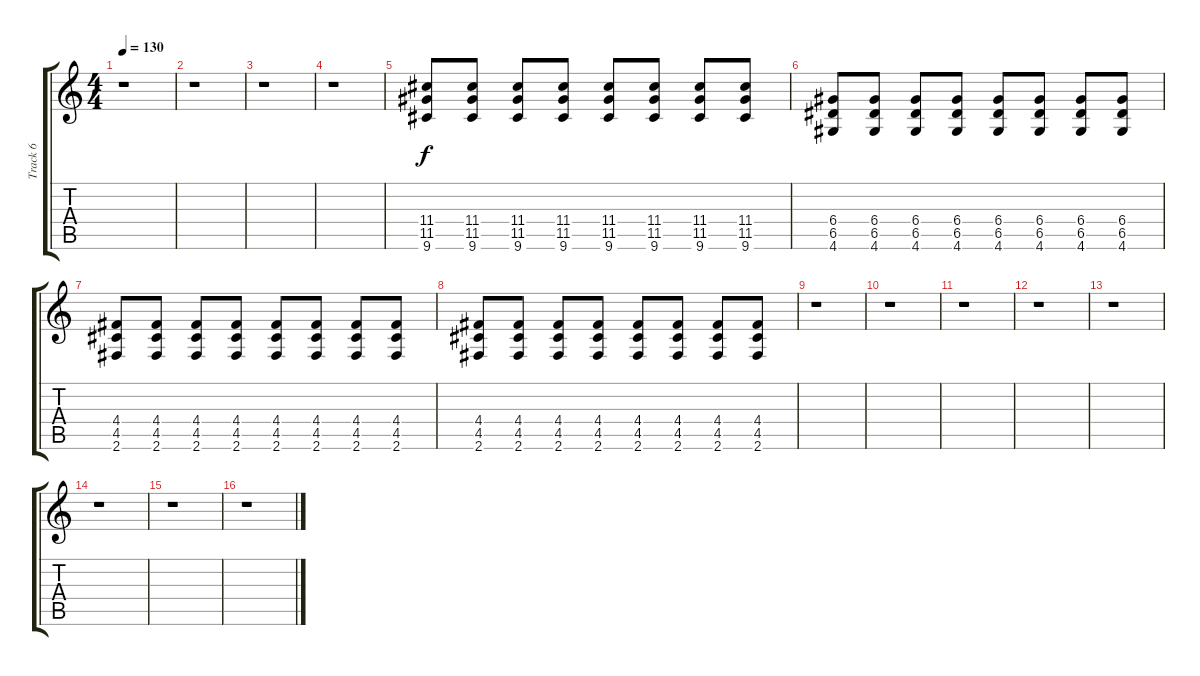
\track ("Track 6" "Track 6") {instrument overdrivenguitar}
\staff {score tabs}
\tuning (E4 B3 G3 D3 A2 E2) {hide}
\ts (4 4)
\tempo 130
\clef g2
\ks c
r.1{dy f} |
r.1 |
r.1 |
r.1 |
(11.4 11.5 9.6).8 (11.4 11.5 9.6).8 (11.4 11.5 9.6).8 (11.4 11.5 9.6).8 (11.4 11.5 9.6).8 (11.4 11.5 9.6).8 (11.4 11.5 9.6).8 (11.4 11.5 9.6).8 |
(6.4 6.5 4.6).8 (6.4 6.5 4.6).8 (6.4 6.5 4.6).8 (6.4 6.5 4.6).8 (6.4 6.5 4.6).8 (6.4 6.5 4.6).8 (6.4 6.5 4.6).8 (6.4 6.5 4.6).8 |
(4.4 4.5 2.6).8 (4.4 4.5 2.6).8 (4.4 4.5 2.6).8 (4.4 4.5 2.6).8 (4.4 4.5 2.6).8 (4.4 4.5 2.6).8 (4.4 4.5 2.6).8 (4.4 4.5 2.6).8 |
(4.4 4.5 2.6).8 (4.4 4.5 2.6).8 (4.4 4.5 2.6).8 (4.4 4.5 2.6).8 (4.4 4.5 2.6).8 (4.4 4.5 2.6).8 (4.4 4.5 2.6).8 (4.4 4.5 2.6).8 |
r.1 |
r.1 |
r.1 |
r.1 |
r.1 |
r.1 |
r.1 |
r.1
